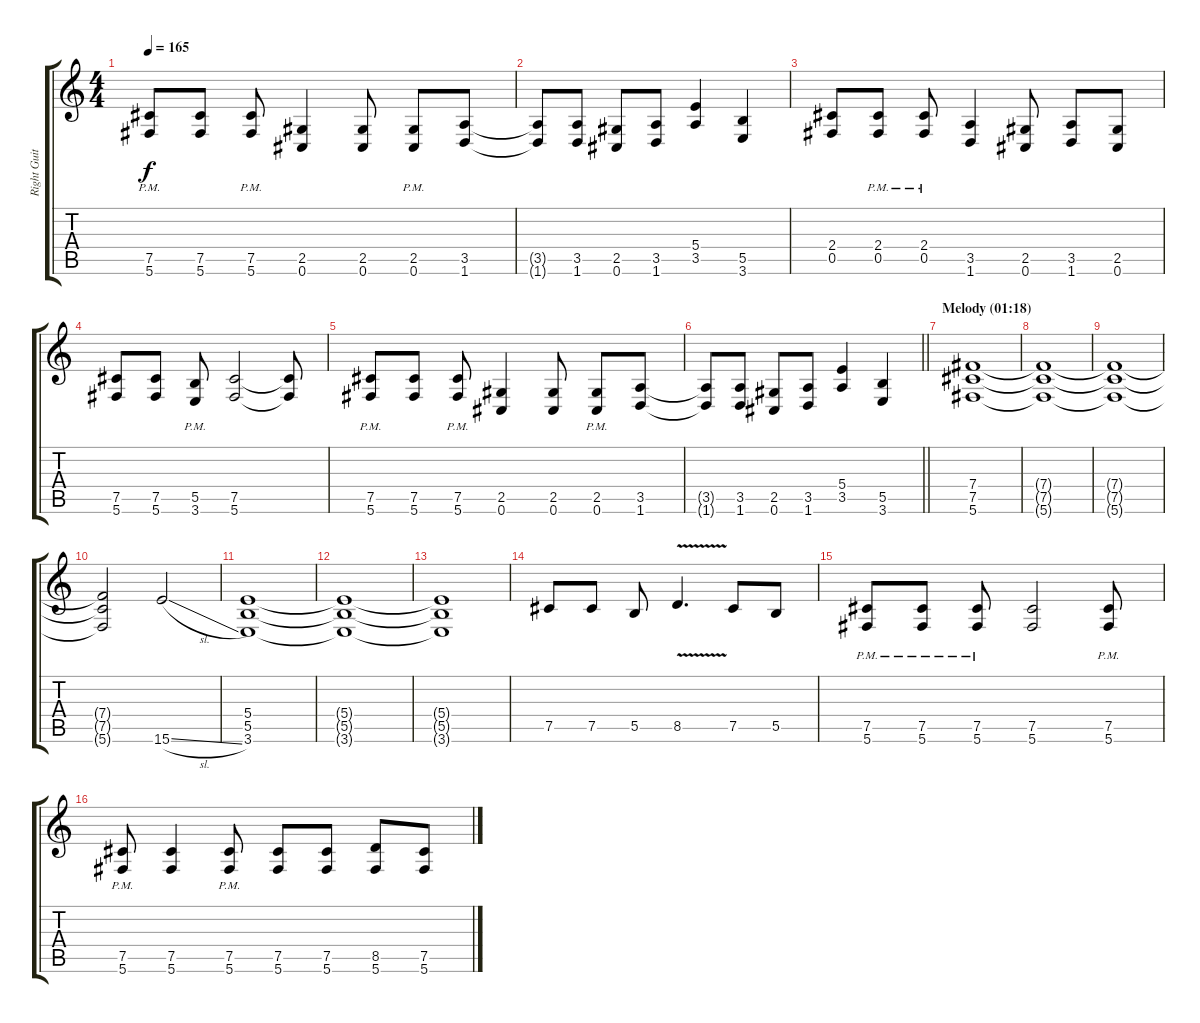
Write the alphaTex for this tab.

\track ("Right Guitar" "Right Guit") {instrument distortionguitar}
\staff {score tabs}
\tuning (Db4 Ab3 E3 B2 Gb2 Db2) {hide}
\ts (4 4)
\tempo 165
\clef g2
\ks c
(7.5{pm} 5.6{pm}).8{dy f} (7.5 5.6).8 (7.5{pm} 5.6{pm}).8 (2.5 0.6).4 (2.5 0.6).8 (2.5{pm} 0.6{pm}).8 (3.5 1.6).8 |
(3.5{t} 1.6{t}).8 (3.5 1.6).8 (2.5 0.6).8 (3.5 1.6).8 (5.4 3.5).4 (5.5 3.6).4 |
(2.4 0.5).8 (2.4{pm} 0.5{pm}).8 (2.4{pm} 0.5{pm}).8 (3.5 1.6).4 (2.5 0.6).8 (3.5 1.6).8 (2.5 0.6).8 |
(7.5 5.6).8 (7.5 5.6).8 (5.5{pm} 3.6{pm}).8 (7.5 5.6).2 (7.5{t} 5.6{t}).8 |
(7.5{pm} 5.6{pm}).8 (7.5 5.6).8 (7.5{pm} 5.6{pm}).8 (2.5 0.6).4 (2.5 0.6).8 (2.5{pm} 0.6{pm}).8 (3.5 1.6).8 |
\barLineRight lightlight
(3.5{t} 1.6{t}).8 (3.5 1.6).8 (2.5 0.6).8 (3.5 1.6).8 (5.4 3.5).4 (5.5 3.6).4 |
\section ("" "Melody (01:18)")
(7.4 7.5 5.6).1 |
(7.4{t} 7.5{t} 5.6{t}).1 |
(7.4{t} 7.5{t} 5.6{t}).1 |
(7.4{t} 7.5{t} 5.6{t}).2 15.6{sl}.2 |
(5.4 5.5 3.6).1 |
(5.4{t} 5.5{t} 3.6{t}).1 |
(5.4{t} 5.5{t} 3.6{t}).1 |
7.5.8 7.5.8 5.5.8 8.5{v}.4{d} 7.5.8 5.5.8 |
(7.5{pm} 5.6{pm}).8 (7.5{pm} 5.6{pm}).8 (7.5{pm} 5.6{pm}).8 (7.5 5.6).2 (7.5{pm} 5.6{pm}).8 |
(7.5{pm} 5.6{pm}).8 (7.5 5.6).4 (7.5{pm} 5.6{pm}).8 (7.5 5.6).8 (7.5 5.6).8 (8.5 5.6).8 (7.5 5.6).8
